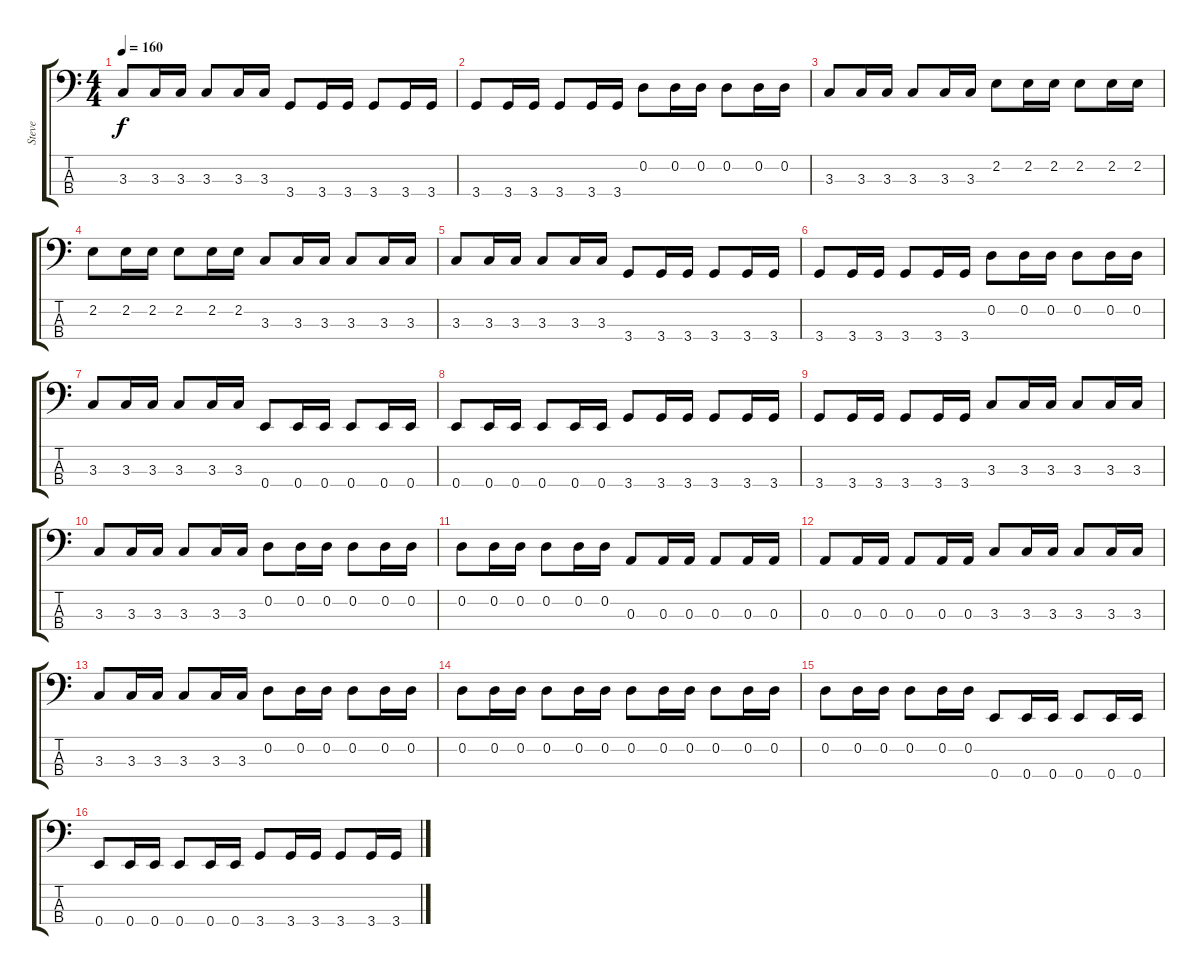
\track ("Steve" "Steve") {instrument electricbassfinger}
\staff {score tabs}
\tuning (G2 D2 A1 E1) {hide}
\ts (4 4)
\tempo 160
\clef f4
\ks c
3.3.8{dy f} 3.3.16 3.3.16 3.3.8 3.3.16 3.3.16 3.4.8 3.4.16 3.4.16 3.4.8 3.4.16 3.4.16 |
3.4.8 3.4.16 3.4.16 3.4.8 3.4.16 3.4.16 0.2.8 0.2.16 0.2.16 0.2.8 0.2.16 0.2.16 |
3.3.8 3.3.16 3.3.16 3.3.8 3.3.16 3.3.16 2.2.8 2.2.16 2.2.16 2.2.8 2.2.16 2.2.16 |
2.2.8 2.2.16 2.2.16 2.2.8 2.2.16 2.2.16 3.3.8 3.3.16 3.3.16 3.3.8 3.3.16 3.3.16 |
3.3.8 3.3.16 3.3.16 3.3.8 3.3.16 3.3.16 3.4.8 3.4.16 3.4.16 3.4.8 3.4.16 3.4.16 |
3.4.8 3.4.16 3.4.16 3.4.8 3.4.16 3.4.16 0.2.8 0.2.16 0.2.16 0.2.8 0.2.16 0.2.16 |
3.3.8 3.3.16 3.3.16 3.3.8 3.3.16 3.3.16 0.4.8 0.4.16 0.4.16 0.4.8 0.4.16 0.4.16 |
0.4.8 0.4.16 0.4.16 0.4.8 0.4.16 0.4.16 3.4.8 3.4.16 3.4.16 3.4.8 3.4.16 3.4.16 |
3.4.8 3.4.16 3.4.16 3.4.8 3.4.16 3.4.16 3.3.8 3.3.16 3.3.16 3.3.8 3.3.16 3.3.16 |
3.3.8 3.3.16 3.3.16 3.3.8 3.3.16 3.3.16 0.2.8 0.2.16 0.2.16 0.2.8 0.2.16 0.2.16 |
0.2.8 0.2.16 0.2.16 0.2.8 0.2.16 0.2.16 0.3.8 0.3.16 0.3.16 0.3.8 0.3.16 0.3.16 |
0.3.8 0.3.16 0.3.16 0.3.8 0.3.16 0.3.16 3.3.8 3.3.16 3.3.16 3.3.8 3.3.16 3.3.16 |
3.3.8 3.3.16 3.3.16 3.3.8 3.3.16 3.3.16 0.2.8 0.2.16 0.2.16 0.2.8 0.2.16 0.2.16 |
0.2.8 0.2.16 0.2.16 0.2.8 0.2.16 0.2.16 0.2.8 0.2.16 0.2.16 0.2.8 0.2.16 0.2.16 |
0.2.8 0.2.16 0.2.16 0.2.8 0.2.16 0.2.16 0.4.8 0.4.16 0.4.16 0.4.8 0.4.16 0.4.16 |
0.4.8 0.4.16 0.4.16 0.4.8 0.4.16 0.4.16 3.4.8 3.4.16 3.4.16 3.4.8 3.4.16 3.4.16
